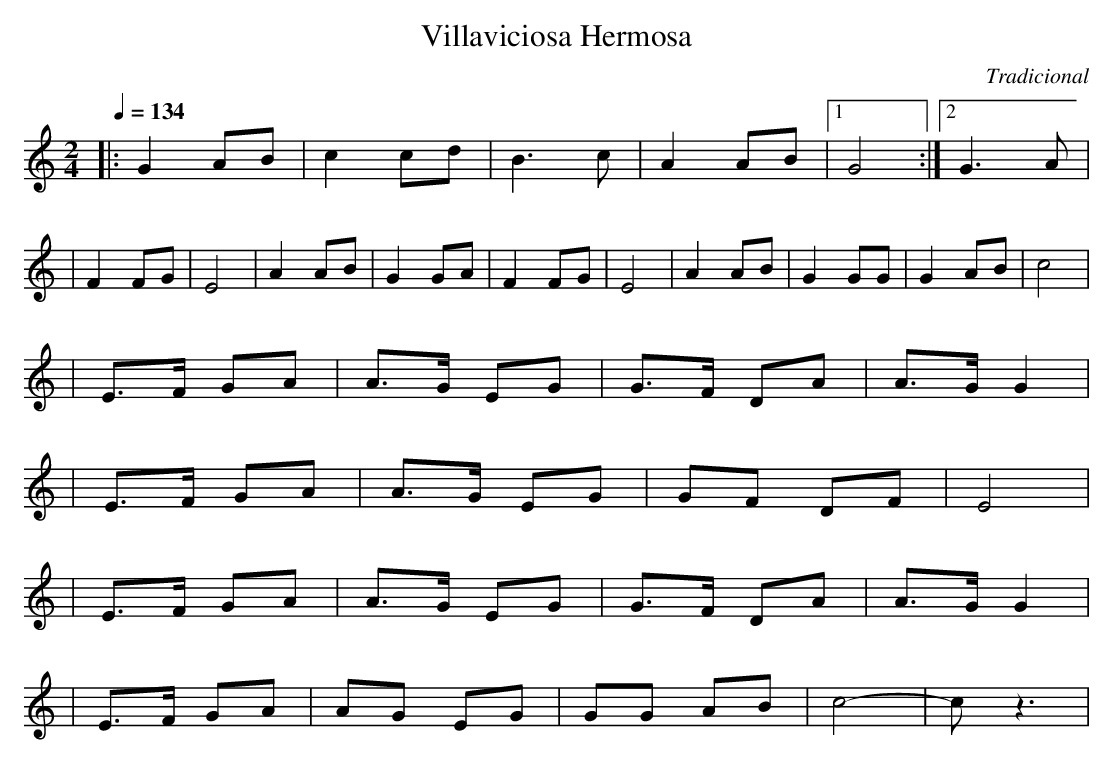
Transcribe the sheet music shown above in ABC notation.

X:1
T:Villaviciosa Hermosa
C:Tradicional
M:2/4
L:1/8
Q:1/4=134
K:C
|: G2 AB|c2 cd|B3 c|A2 AB|[1 G4 :|[2 G3 A|
|F2 FG|E4|A2 AB|G2 GA|F2 FG|E4|A2 AB|G2 GG|G2 AB|c4|
|E>F GA|A>G EG|G>F DA|A>G G2|
|E>F GA|A>G EG|GF DF|E4|
|E>F GA|A>G EG|G>F DA|A>G G2|
|E>F GA|AG EG|GG AB|c4-|c z3|
